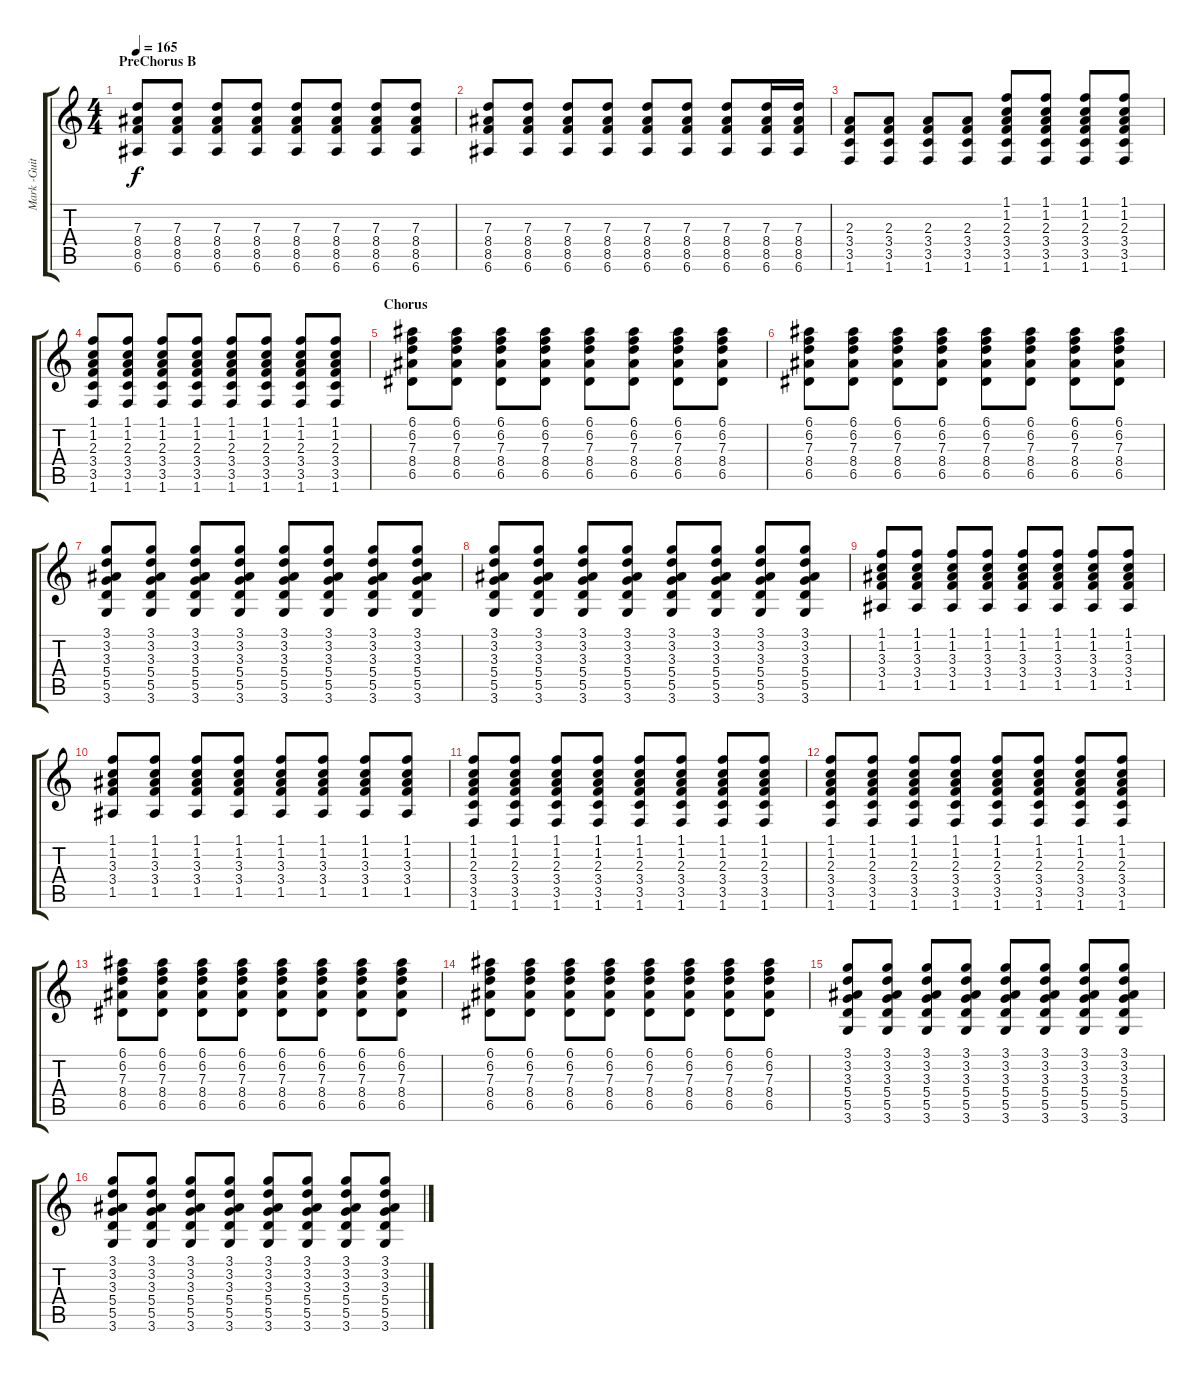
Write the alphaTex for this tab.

\track ("Mark -Guitar" "Mark -Guit") {instrument overdrivenguitar}
\staff {score tabs}
\tuning (E4 B3 G3 D3 A2 E2) {hide}
\ts (4 4)
\section ("" "PreChorus B")
\tempo 165
\clef g2
\ks c
(7.3 8.4 8.5 6.6).8{dy f volume 12 balance 16 instrument overdrivenguitar} (7.3 8.4 8.5 6.6).8 (7.3 8.4 8.5 6.6).8 (7.3 8.4 8.5 6.6).8 (7.3 8.4 8.5 6.6).8 (7.3 8.4 8.5 6.6).8 (7.3 8.4 8.5 6.6).8 (7.3 8.4 8.5 6.6).8 |
(7.3 8.4 8.5 6.6).8 (7.3 8.4 8.5 6.6).8 (7.3 8.4 8.5 6.6).8 (7.3 8.4 8.5 6.6).8 (7.3 8.4 8.5 6.6).8 (7.3 8.4 8.5 6.6).8 (7.3 8.4 8.5 6.6).8 (7.3 8.4 8.5 6.6).16 (7.3 8.4 8.5 6.6).16 |
(2.3 3.4 3.5 1.6).8 (2.3 3.4 3.5 1.6).8 (2.3 3.4 3.5 1.6).8 (2.3 3.4 3.5 1.6).8 (1.1 1.2 2.3 3.4 3.5 1.6).8 (1.1 1.2 2.3 3.4 3.5 1.6).8 (1.1 1.2 2.3 3.4 3.5 1.6).8 (1.1 1.2 2.3 3.4 3.5 1.6).8 |
(1.1 1.2 2.3 3.4 3.5 1.6).8 (1.1 1.2 2.3 3.4 3.5 1.6).8 (1.1 1.2 2.3 3.4 3.5 1.6).8 (1.1 1.2 2.3 3.4 3.5 1.6).8 (1.1 1.2 2.3 3.4 3.5 1.6).8 (1.1 1.2 2.3 3.4 3.5 1.6).8 (1.1 1.2 2.3 3.4 3.5 1.6).8 (1.1 1.2 2.3 3.4 3.5 1.6).8 |
\section ("" "Chorus")
(6.1 6.2 7.3 8.4 6.5).8 (6.1 6.2 7.3 8.4 6.5).8 (6.1 6.2 7.3 8.4 6.5).8 (6.1 6.2 7.3 8.4 6.5).8 (6.1 6.2 7.3 8.4 6.5).8 (6.1 6.2 7.3 8.4 6.5).8 (6.1 6.2 7.3 8.4 6.5).8 (6.1 6.2 7.3 8.4 6.5).8 |
(6.1 6.2 7.3 8.4 6.5).8 (6.1 6.2 7.3 8.4 6.5).8 (6.1 6.2 7.3 8.4 6.5).8 (6.1 6.2 7.3 8.4 6.5).8 (6.1 6.2 7.3 8.4 6.5).8 (6.1 6.2 7.3 8.4 6.5).8 (6.1 6.2 7.3 8.4 6.5).8 (6.1 6.2 7.3 8.4 6.5).8 |
(3.1 3.2 3.3 5.4 5.5 3.6).8 (3.1 3.2 3.3 5.4 5.5 3.6).8 (3.1 3.2 3.3 5.4 5.5 3.6).8 (3.1 3.2 3.3 5.4 5.5 3.6).8 (3.1 3.2 3.3 5.4 5.5 3.6).8 (3.1 3.2 3.3 5.4 5.5 3.6).8 (3.1 3.2 3.3 5.4 5.5 3.6).8 (3.1 3.2 3.3 5.4 5.5 3.6).8 |
(3.1 3.2 3.3 5.4 5.5 3.6).8 (3.1 3.2 3.3 5.4 5.5 3.6).8 (3.1 3.2 3.3 5.4 5.5 3.6).8 (3.1 3.2 3.3 5.4 5.5 3.6).8 (3.1 3.2 3.3 5.4 5.5 3.6).8 (3.1 3.2 3.3 5.4 5.5 3.6).8 (3.1 3.2 3.3 5.4 5.5 3.6).8 (3.1 3.2 3.3 5.4 5.5 3.6).8 |
(1.1 1.2 3.3 3.4 1.5).8 (1.1 1.2 3.3 3.4 1.5).8 (1.1 1.2 3.3 3.4 1.5).8 (1.1 1.2 3.3 3.4 1.5).8 (1.1 1.2 3.3 3.4 1.5).8 (1.1 1.2 3.3 3.4 1.5).8 (1.1 1.2 3.3 3.4 1.5).8 (1.1 1.2 3.3 3.4 1.5).8 |
(1.1 1.2 3.3 3.4 1.5).8 (1.1 1.2 3.3 3.4 1.5).8 (1.1 1.2 3.3 3.4 1.5).8 (1.1 1.2 3.3 3.4 1.5).8 (1.1 1.2 3.3 3.4 1.5).8 (1.1 1.2 3.3 3.4 1.5).8 (1.1 1.2 3.3 3.4 1.5).8 (1.1 1.2 3.3 3.4 1.5).8 |
(1.1 1.2 2.3 3.4 3.5 1.6).8 (1.1 1.2 2.3 3.4 3.5 1.6).8 (1.1 1.2 2.3 3.4 3.5 1.6).8 (1.1 1.2 2.3 3.4 3.5 1.6).8 (1.1 1.2 2.3 3.4 3.5 1.6).8 (1.1 1.2 2.3 3.4 3.5 1.6).8 (1.1 1.2 2.3 3.4 3.5 1.6).8 (1.1 1.2 2.3 3.4 3.5 1.6).8 |
(1.1 1.2 2.3 3.4 3.5 1.6).8 (1.1 1.2 2.3 3.4 3.5 1.6).8 (1.1 1.2 2.3 3.4 3.5 1.6).8 (1.1 1.2 2.3 3.4 3.5 1.6).8 (1.1 1.2 2.3 3.4 3.5 1.6).8 (1.1 1.2 2.3 3.4 3.5 1.6).8 (1.1 1.2 2.3 3.4 3.5 1.6).8 (1.1 1.2 2.3 3.4 3.5 1.6).8 |
(6.1 6.2 7.3 8.4 6.5).8 (6.1 6.2 7.3 8.4 6.5).8 (6.1 6.2 7.3 8.4 6.5).8 (6.1 6.2 7.3 8.4 6.5).8 (6.1 6.2 7.3 8.4 6.5).8 (6.1 6.2 7.3 8.4 6.5).8 (6.1 6.2 7.3 8.4 6.5).8 (6.1 6.2 7.3 8.4 6.5).8 |
(6.1 6.2 7.3 8.4 6.5).8 (6.1 6.2 7.3 8.4 6.5).8 (6.1 6.2 7.3 8.4 6.5).8 (6.1 6.2 7.3 8.4 6.5).8 (6.1 6.2 7.3 8.4 6.5).8 (6.1 6.2 7.3 8.4 6.5).8 (6.1 6.2 7.3 8.4 6.5).8 (6.1 6.2 7.3 8.4 6.5).8 |
(3.1 3.2 3.3 5.4 5.5 3.6).8 (3.1 3.2 3.3 5.4 5.5 3.6).8 (3.1 3.2 3.3 5.4 5.5 3.6).8 (3.1 3.2 3.3 5.4 5.5 3.6).8 (3.1 3.2 3.3 5.4 5.5 3.6).8 (3.1 3.2 3.3 5.4 5.5 3.6).8 (3.1 3.2 3.3 5.4 5.5 3.6).8 (3.1 3.2 3.3 5.4 5.5 3.6).8 |
(3.1 3.2 3.3 5.4 5.5 3.6).8 (3.1 3.2 3.3 5.4 5.5 3.6).8 (3.1 3.2 3.3 5.4 5.5 3.6).8 (3.1 3.2 3.3 5.4 5.5 3.6).8 (3.1 3.2 3.3 5.4 5.5 3.6).8 (3.1 3.2 3.3 5.4 5.5 3.6).8 (3.1 3.2 3.3 5.4 5.5 3.6).8 (3.1 3.2 3.3 5.4 5.5 3.6).8
